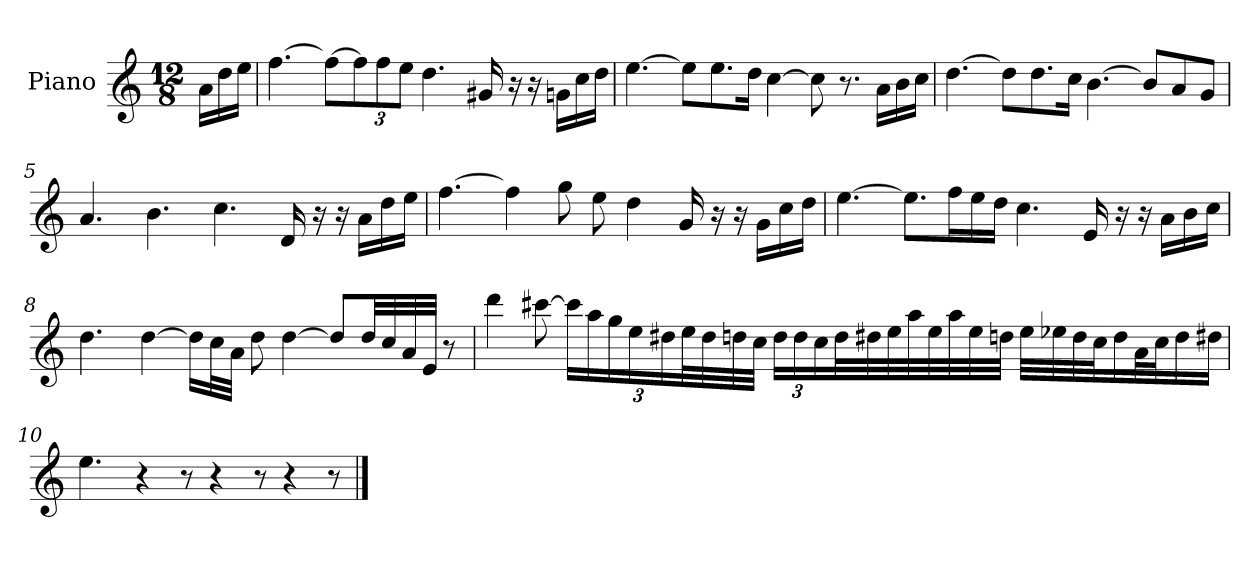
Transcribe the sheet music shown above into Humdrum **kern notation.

**kern
*part1
*staff1
*I"Piano
*I'Pno.
*clefG2
*k[]
*M12/8
*MM90
=1
16a\LL
16dd\
16ee\JJ
=2
[4.ff\
8ff\L_
*Xbrackettup
12ff\]
12ff\
12ee\J
4.dd\
16g#X/
16r
16r
16gn\LL
16cc\
16dd\JJ
=3
[4.ee\
8ee\L]
8.ee\
16dd\Jk
[4cc\
8cc\]
8.r
16a\LL
16b\
16cc\JJ
=4
[4.dd\
8dd\L]
8.dd\
16cc\Jk
[4.b\
8b/L]
8a/
8g/J
!!LO:LB:g=z
=5
4.a/
4.b\
4.cc\
16d/
16r
16r
16a\LL
16dd\
16ee\JJ
=6
[4.ff\
4ff\]
8gg\
8ee\
4dd\
16g/
16r
16r
16g\LL
16cc\
16dd\JJ
=7
[4.ee\
8.ee\L]
16ff\L
16ee\
16dd\JJ
4.cc\
16e/
16r
16r
16a\LL
16b\
16cc\JJ
!!LO:LB:g=z
=8
4.dd\
[4dd\
16dd\LL]
32cc\L
32a\JJJ
8dd\
[4dd\
8dd/L]
32dd/LL
32cc/
32a/
32e/JJJ
8r
!!LO:LB:g=z
=9
4ddd\
[8ccc#X\
16ccc#\LL]
16aa\
24gg\
24ee\
24dd#X\
32ee\L
32dd#\
32ddn\
32cc\JJJ
24dd\LL
24dd\
24cc\
32dd\L
32dd#X\
32ee\
32aa\
32ee\
32aa\
32ee\
32ddn\JJJ
32ee\LLL
32ee-X\
32dd\
32cc\J
16dd\
32a\L
32cc\J
16dd\
16dd#X\JJ
=10
4.ee\
4r
8r
4r
8r
4r
8r
==
*-
